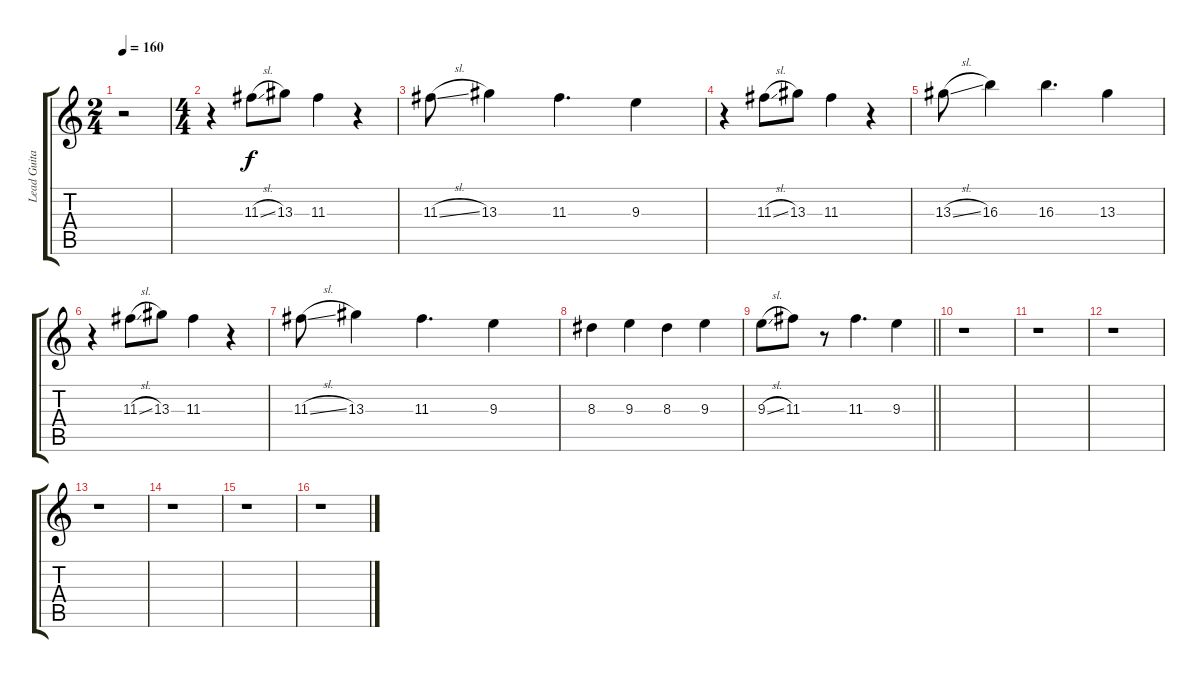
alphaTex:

\track ("Lead Guitar" "Lead Guita") {instrument distortionguitar}
\staff {score tabs}
\tuning (E4 B3 G3 D3 A2 E2) {hide}
\ts (2 4)
\tempo 160
\clef g2
\ks c
r.2{dy f instrument distortionguitar} |
\ts (4 4)
r.4 11.3{sl}.8 13.3.8 11.3.4 r.4 |
11.3{sl}.8 13.3.4 11.3.4{d} 9.3.4 |
r.4 11.3{sl}.8 13.3.8 11.3.4 r.4 |
13.3{sl}.8 16.3.4 16.3.4{d} 13.3.4 |
r.4 11.3{sl}.8 13.3.8 11.3.4 r.4 |
11.3{sl}.8 13.3.4 11.3.4{d} 9.3.4 |
8.3.4 9.3.4 8.3.4 9.3.4 |
\barLineRight lightlight
9.3{sl}.8 11.3.8 r.8 11.3.4{d} 9.3.4 |
r.1 |
r.1 |
r.1 |
r.1 |
r.1 |
r.1 |
r.1
